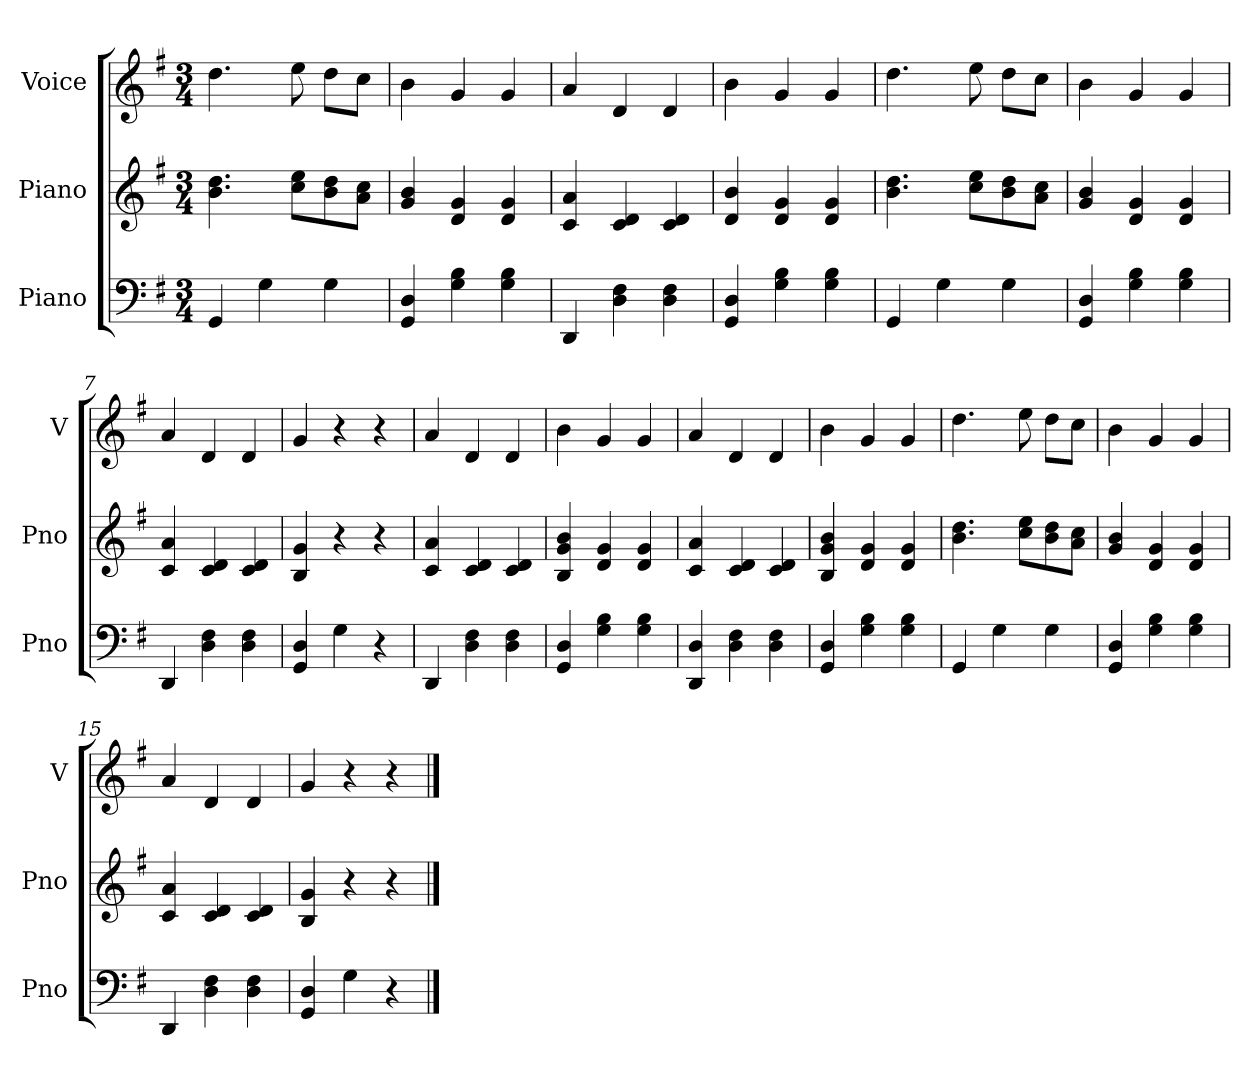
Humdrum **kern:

**kern	**kern	**kern
*part3	*part2	*part1
*staff3	*staff2	*staff1
*I"Piano	*I"Piano	*I"Voice
*I'Pno	*I'Pno	*I'V
*clefF4	*clefG2	*clefG2
*k[f#]	*k[f#]	*k[f#]
*M3/4	*M3/4	*M3/4
*MM116	*MM116	*MM116
=1	=1	=1
4GG/	4.b\ 4.dd\	4.dd\
4G\	.	.
.	8cc\ 8ee\L	8ee\
4G\	8b\ 8dd\	8dd\L
.	8a\ 8cc\J	8cc\J
=2	=2	=2
4GG/ 4D/	4g/ 4b/	4b\
4G\ 4B\	4d/ 4g/	4g/
4G\ 4B\	4d/ 4g/	4g/
=3	=3	=3
4DD/	4c/ 4a/	4a/
4D\ 4F#\	4c/ 4d/	4d/
4D\ 4F#\	4c/ 4d/	4d/
=4	=4	=4
4GG/ 4D/	4d/ 4b/	4b\
4G\ 4B\	4d/ 4g/	4g/
4G\ 4B\	4d/ 4g/	4g/
=5	=5	=5
4GG/	4.b\ 4.dd\	4.dd\
4G\	.	.
.	8cc\ 8ee\L	8ee\
4G\	8b\ 8dd\	8dd\L
.	8a\ 8cc\J	8cc\J
=6	=6	=6
4GG/ 4D/	4g/ 4b/	4b\
4G\ 4B\	4d/ 4g/	4g/
4G\ 4B\	4d/ 4g/	4g/
!!LO:LB:g=z
=7	=7	=7
4DD/	4c/ 4a/	4a/
4D\ 4F#\	4c/ 4d/	4d/
4D\ 4F#\	4c/ 4d/	4d/
=8	=8	=8
4GG/ 4D/	4B/ 4g/	4g/
4G\	4r	4r
4r	4r	4r
=9!|	=9!|	=9!|
4DD/	4c/ 4a/	4a/
4D\ 4F#\	4c/ 4d/	4d/
4D\ 4F#\	4c/ 4d/	4d/
=10	=10	=10
4GG/ 4D/	4B/ 4g/ 4b/	4b\
4G\ 4B\	4d/ 4g/	4g/
4G\ 4B\	4d/ 4g/	4g/
=11	=11	=11
4DD/ 4D/	4c/ 4a/	4a/
4D\ 4F#\	4c/ 4d/	4d/
4D\ 4F#\	4c/ 4d/	4d/
=12	=12	=12
4GG/ 4D/	4B/ 4g/ 4b/	4b\
4G\ 4B\	4d/ 4g/	4g/
4G\ 4B\	4d/ 4g/	4g/
=13	=13	=13
4GG/	4.b\ 4.dd\	4.dd\
4G\	.	.
.	8cc\ 8ee\L	8ee\
4G\	8b\ 8dd\	8dd\L
.	8a\ 8cc\J	8cc\J
!!LO:LB:g=z
=14	=14	=14
4GG/ 4D/	4g/ 4b/	4b\
4G\ 4B\	4d/ 4g/	4g/
4G\ 4B\	4d/ 4g/	4g/
=15	=15	=15
4DD/	4c/ 4a/	4a/
4D\ 4F#\	4c/ 4d/	4d/
4D\ 4F#\	4c/ 4d/	4d/
=16	=16	=16
4GG/ 4D/	4B/ 4g/	4g/
4G\	4r	4r
4r	4r	4r
==	==	==
*-	*-	*-
